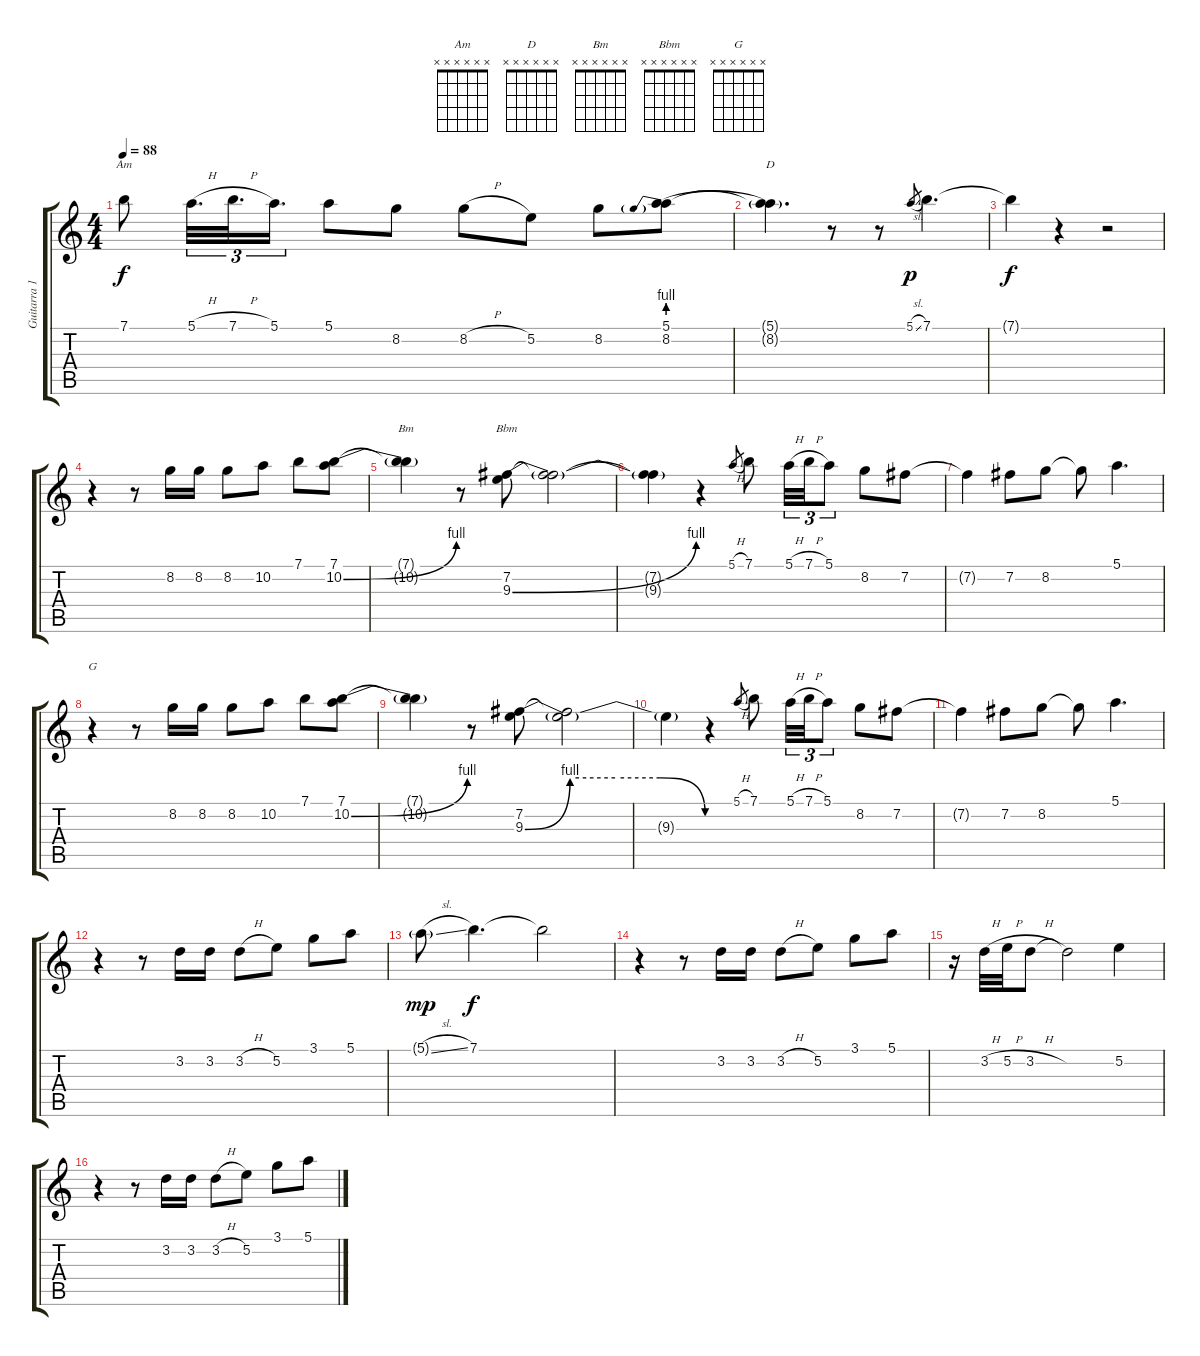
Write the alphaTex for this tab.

\track ("Guitarra 1" "Guitarra 1") {instrument overdrivenguitar}
\staff {score tabs}
\tuning (E4 B3 G3 D3 A2 E2) {hide}
\chord ("Am" x x x x x x)
\chord ("D" x x x x x x)
\chord ("Bm" x x x x x x)
\chord ("Bbm" x x x x x x)
\chord ("G" x x x x x x)
\ts (4 4)
\tempo 88
\clef g2
\ks c
7.1.8{ch "Am" dy f} 5.1{h}.32{d tu (3 2)} 7.1{h}.32{d tu (3 2)} 5.1.16{d tu (3 2)} 5.1.8 8.2.8 8.2{h}.8 5.2.8 8.2.8 (5.1 8.2{be (prebend 0 4 60 4)}).8 |
(5.1{t} 8.2{t}).4{d ch "D"} r.8 r.8 5.1{sl}.8{gr dy p} 7.1.4{d} |
7.1{t}.4{dy f} r.4 r.2 |
r.4 r.8 8.2.16 8.2.16 8.2.8 10.2.8 7.1.8 (7.1 10.2{be (bend 0 0 60 4)}).8 |
(7.1{t} 10.2{t}).4{ch "Bm"} r.8 (7.2 9.3{be (bend 0 0 60 4)}).8{ch "Bbm"} (7.2{t} 9.3{t}).2 |
(7.2{t} 9.3{t}).4 r.4 5.1{h}.8{gr} 7.1.8 5.1{h}.32{tu (3 2)} 7.1{h}.32{tu (3 2)} 5.1.8{tu (3 2)} 8.2.8 7.2.8 |
7.2{t}.4 7.2.8 8.2.8 8.2{t}.8 5.1.4{d} |
r.4{ch "G"} r.8 8.2.16 8.2.16 8.2.8 10.2.8 7.1.8 (7.1 10.2{be (bend 0 0 60 4)}).8 |
(7.1{t} 10.2{t}).4 r.8 (7.2 9.3{be (custom 0 0 15 4 30 4 45 4 60 0)}).8 (7.2{t} 9.3{t}).2 |
9.3{t}.4 r.4 5.1{h}.8{gr} 7.1.8 5.1{h}.32{tu (3 2)} 7.1{h}.32{tu (3 2)} 5.1.8{tu (3 2)} 8.2.8 7.2.8 |
7.2{t}.4 7.2.8 8.2.8 8.2{t}.8 5.1.4{d} |
r.4 r.8 3.2.16 3.2.16 3.2{h}.8 5.2.8 3.1.8 5.1.8 |
5.1{sl g}.8{dy mp} 7.1.4{d dy f} 7.1{t}.2 |
r.4 r.8 3.2.16 3.2.16 3.2{h}.8 5.2.8 3.1.8 5.1.8 |
r.16 3.2{h}.32 5.2{h}.32 3.2{h}.8 3.2{t}.2 5.2.4 |
r.4 r.8 3.2.16 3.2.16 3.2{h}.8 5.2.8 3.1.8 5.1.8
